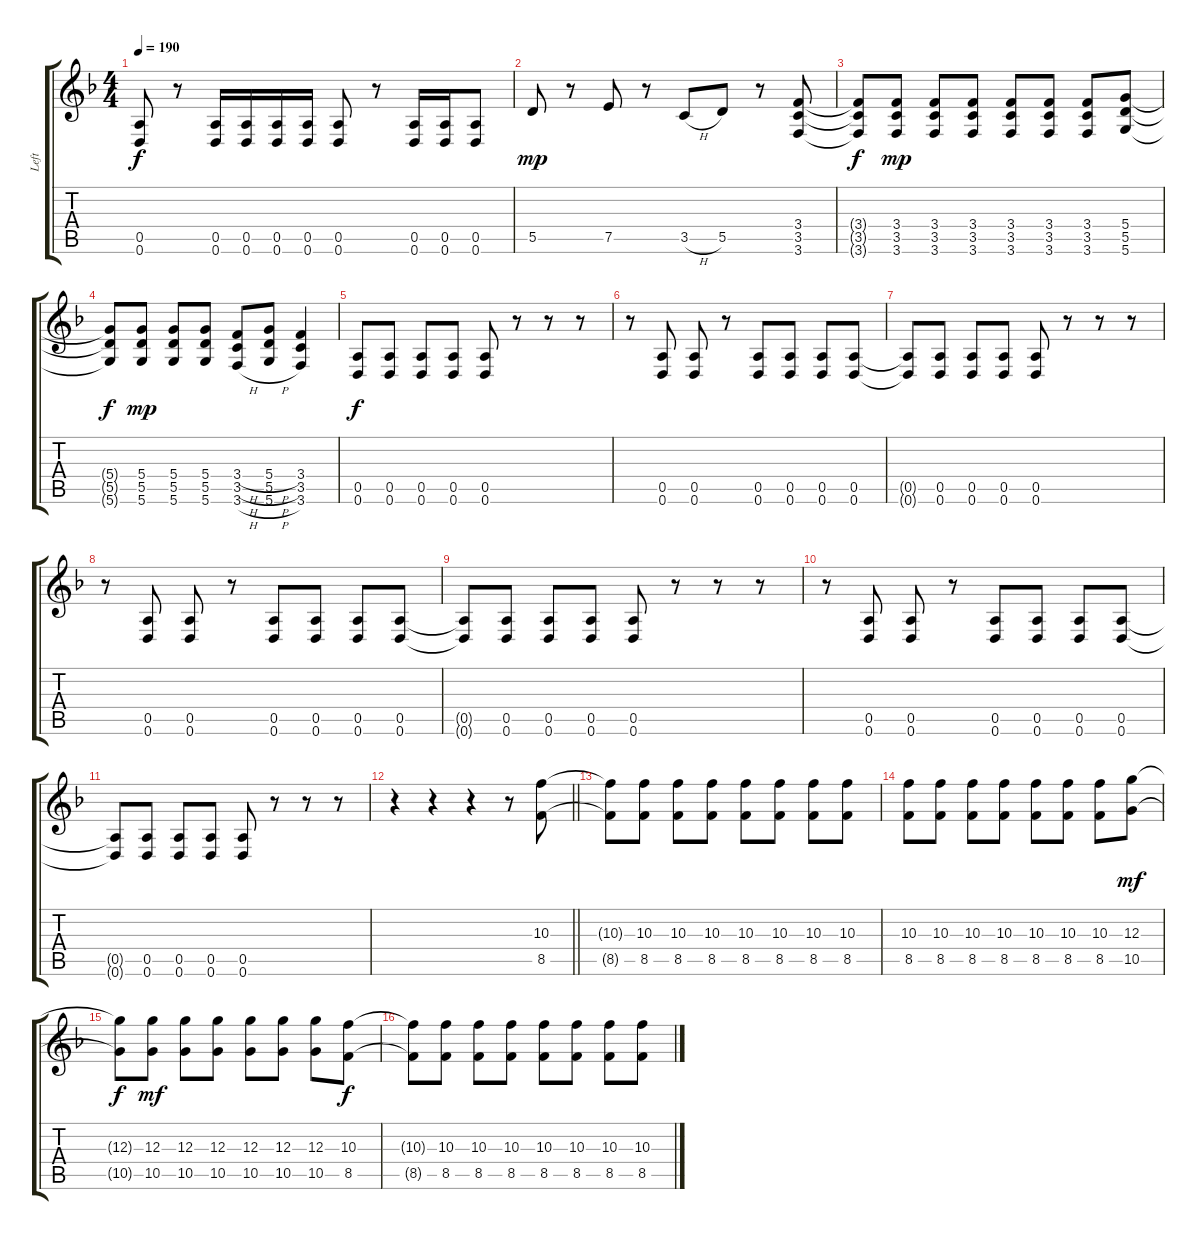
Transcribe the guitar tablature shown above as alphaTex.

\track ("Left" "Left") {instrument overdrivenguitar}
\staff {score tabs}
\tuning (E4 B3 G3 D3 A2 D2) {hide}
\ts (4 4)
\tempo 190
\clef g2
\ks dminor
(0.5{t} 0.6{t}).8{dy f} r.8 (0.5 0.6).16 (0.5 0.6).16 (0.5 0.6).16 (0.5 0.6).16 (0.5 0.6).8 r.8 (0.5 0.6).16 (0.5 0.6).16 (0.5 0.6).8 |
5.5.8{dy mp} r.8 7.5.8 r.8 3.5{h}.8 5.5.8 r.8 (3.4 3.5 3.6).8 |
(3.4{t} 3.5{t} 3.6{t}).8{dy f} (3.4 3.5 3.6).8{dy mp} (3.4 3.5 3.6).8 (3.4 3.5 3.6).8 (3.4 3.5 3.6).8 (3.4 3.5 3.6).8 (3.4 3.5 3.6).8 (5.4 5.5 5.6).8 |
(5.4{t} 5.5{t} 5.6{t}).8{dy f} (5.4 5.5 5.6).8{dy mp} (5.4 5.5 5.6).8 (5.4 5.5 5.6).8 (3.4{h} 3.5{h} 3.6{h}).8 (5.4{h} 5.5{h} 5.6{h}).8 (3.4 3.5 3.6).4 |
(0.5 0.6).8{dy f} (0.5 0.6).8 (0.5 0.6).8 (0.5 0.6).8 (0.5 0.6).8 r.8 r.8 r.8 |
r.8 (0.5 0.6).8 (0.5 0.6).8 r.8 (0.5 0.6).8 (0.5 0.6).8 (0.5 0.6).8 (0.5 0.6).8 |
(0.5{t} 0.6{t}).8 (0.5 0.6).8 (0.5 0.6).8 (0.5 0.6).8 (0.5 0.6).8 r.8 r.8 r.8 |
r.8 (0.5 0.6).8 (0.5 0.6).8 r.8 (0.5 0.6).8 (0.5 0.6).8 (0.5 0.6).8 (0.5 0.6).8 |
(0.5{t} 0.6{t}).8 (0.5 0.6).8 (0.5 0.6).8 (0.5 0.6).8 (0.5 0.6).8 r.8 r.8 r.8 |
r.8 (0.5 0.6).8 (0.5 0.6).8 r.8 (0.5 0.6).8 (0.5 0.6).8 (0.5 0.6).8 (0.5 0.6).8 |
(0.5{t} 0.6{t}).8 (0.5 0.6).8 (0.5 0.6).8 (0.5 0.6).8 (0.5 0.6).8 r.8 r.8 r.8 |
\barLineRight lightlight
r.4 r.4 r.4 r.8 (10.3 8.5).8 |
(10.3{t} 8.5{t}).8 (10.3 8.5).8 (10.3 8.5).8 (10.3 8.5).8 (10.3 8.5).8 (10.3 8.5).8 (10.3 8.5).8 (10.3 8.5).8 |
(10.3 8.5).8 (10.3 8.5).8 (10.3 8.5).8 (10.3 8.5).8 (10.3 8.5).8 (10.3 8.5).8 (10.3 8.5).8 (12.3 10.5).8{dy mf} |
(12.3{t} 10.5{t}).8{dy f} (12.3 10.5).8{dy mf} (12.3 10.5).8 (12.3 10.5).8 (12.3 10.5).8 (12.3 10.5).8 (12.3 10.5).8 (10.3 8.5).8{dy f} |
(10.3{t} 8.5{t}).8 (10.3 8.5).8 (10.3 8.5).8 (10.3 8.5).8 (10.3 8.5).8 (10.3 8.5).8 (10.3 8.5).8 (10.3 8.5).8
